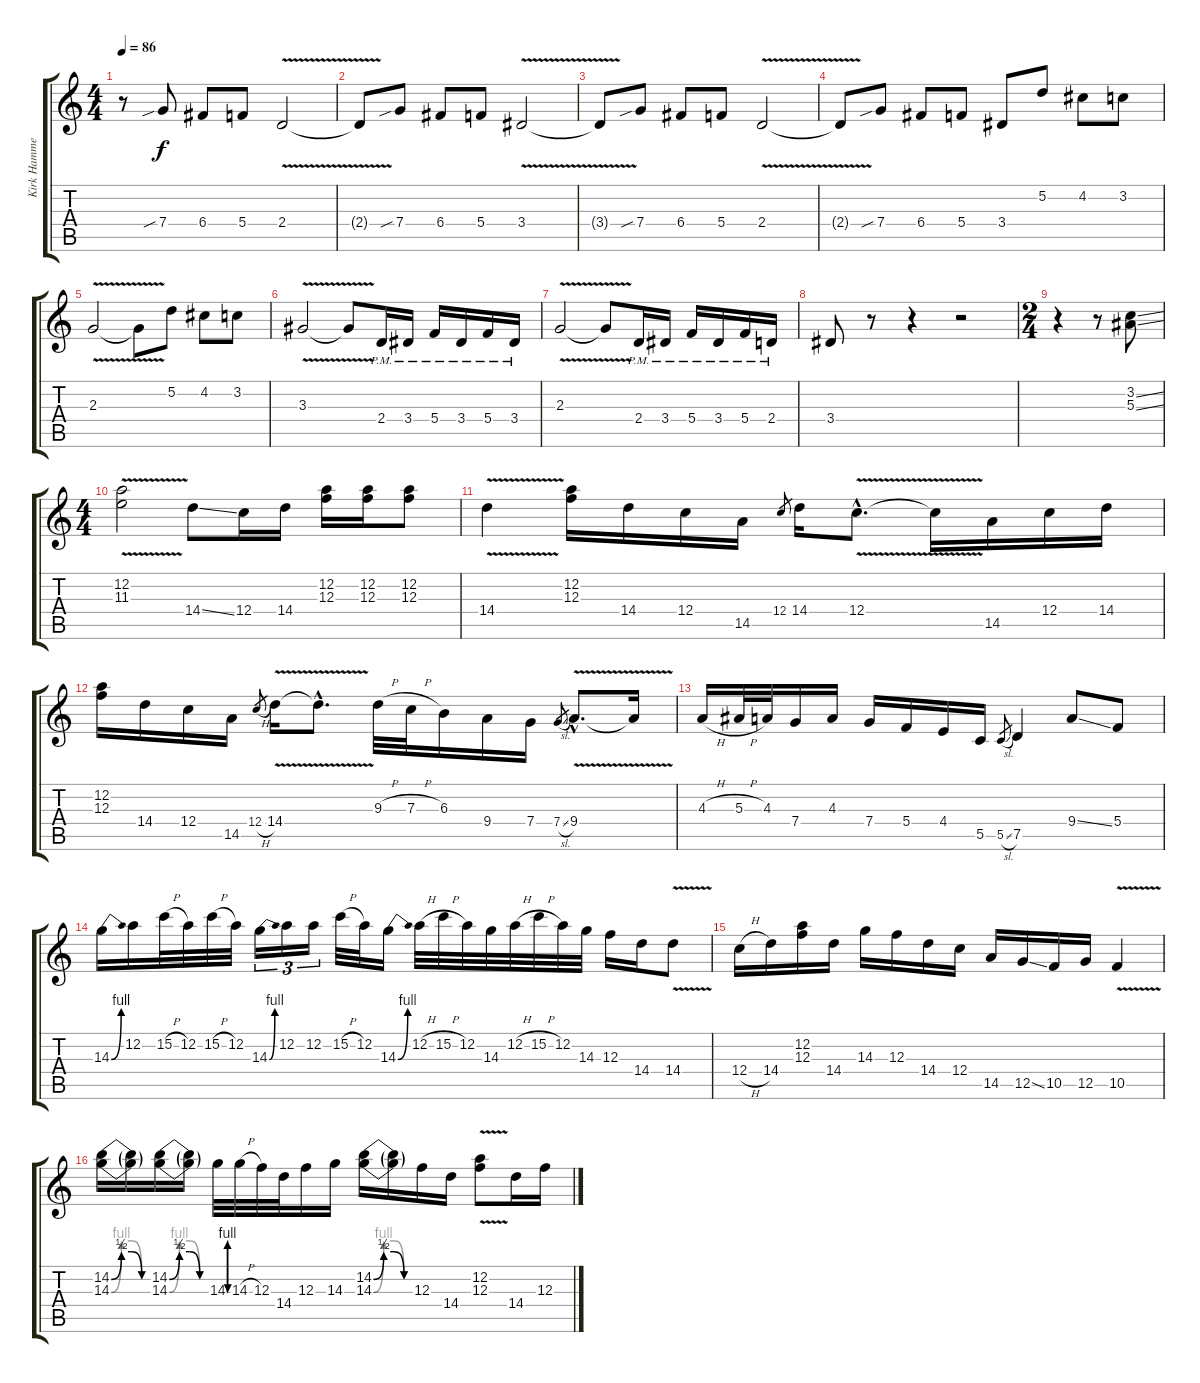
\track ("Kirk Hammett" "Kirk Hamme") {instrument distortionguitar}
\staff {score tabs}
\tuning (D4 A3 F3 C3 G2 D2) {hide}
\ts (4 4)
\tempo 86
\clef g2
\ks c
r.8{dy f} 7.4{sib}.8 6.4.8 5.4.8 2.4{v}.2 |
2.4{v t}.8 7.4{sib}.8 6.4.8 5.4.8 3.4{v}.2 |
3.4{v t}.8 7.4{sib}.8 6.4.8 5.4.8 2.4{v}.2 |
2.4{v t}.8 7.4{sib}.8 6.4.8 5.4.8 3.4.8 5.2.8 4.2.8 3.2.8 |
2.3{v}.2 2.3{v t}.8 5.2.8 4.2.8 3.2.8 |
3.3{v}.2 3.3{t}.8 2.4{pm}.16 3.4{pm}.16 5.4{pm}.16 3.4{pm}.16 5.4{pm}.16 3.4{pm}.16 |
2.3{v}.2 2.3{v t}.8 2.4{pm}.16 3.4{pm}.16 5.4{pm}.16 3.4{pm}.16 5.4{pm}.16 2.4{pm}.16 |
3.4.8 r.8 r.4 r.2 |
\ts (2 4)
r.4 r.8 (3.2{ss} 5.3{ss}).8 |
\ts (4 4)
(12.2{v} 11.3{v}).2 14.4{ss}.8 12.4.16 14.4.16 (12.2 12.3).16 (12.2 12.3).16 (12.2 12.3).8 |
14.4{v}.4 (12.2 12.3).16 14.4.16 12.4.16 14.5.16 12.4.8{gr} 14.4.16 12.4{v hac}.8{d} 12.4{v t}.16 14.5.16 12.4.16 14.4.16 |
(12.2 12.3).16 14.4.16 12.4.16 14.5.16 12.4{h}.8{gr} 14.4{v}.16 14.4{hac t}.8{d} 9.3{h}.32 7.3{h}.32 6.3.16 9.4.16 7.4.16 7.4{sl}.8{gr} 9.4{v hac}.8{d} 9.4{v t}.16 |
4.3{h}.16 5.3{h}.32 4.3.32 7.4.16 4.3.16 7.4.16 5.4.16 4.4.16 5.5.16 5.5{sl}.8{gr} 7.5.4 9.4{ss}.8 5.4.8 |
14.3{be (bend 0 0 60 4)}.16 12.2.16 15.2{h}.32 12.2.32 15.2{h}.32 12.2.32 14.3{be (bend 0 0 60 4)}.16{tu (3 2)} 12.2.16{tu (3 2)} 12.2.16{tu (3 2)} 15.2{h}.32 12.2.32 14.3{be (bend 0 0 60 4)}.16 12.2{h}.32 15.2{h}.32 12.2.32 14.3.32 12.2{h}.32 15.2{h}.32 12.2.32 14.3.32 12.3.16 14.4.16 14.4{v}.8 |
12.4{h}.16 14.4.16 (12.2 12.3).16 14.4.16 14.3.16 12.3.16 14.4.16 12.4.16 14.5.16 12.5{ss}.16 10.5.16 12.5.16 10.5{v}.4 |
(14.2{be (custom 0 0 15 2 30 2 45 0 60 0)} 14.3{be (custom 0 0 15 4 30 4 45 0 60 0)}).16 (14.2{t} 14.3{t}).16 (14.2{be (custom 0 0 15 2 30 2 45 0 60 0)} 14.3{be (custom 0 0 15 4 30 4 45 0 60 0)}).16 (14.2{t} 14.3{t}).16 14.3{be (custom 0 0 15 4 30 4 45 0 60 0)}.32 14.3{h}.32 12.3.32 14.4.32 12.3.16 14.3.16 (14.2{be (custom 0 0 15 2 30 2 45 0 60 0)} 14.3{be (custom 0 0 15 4 30 4 45 0 60 0)}).16 (14.2{t} 14.3{t}).16 12.3.16 14.4.16 (12.2{v} 12.3{v}).8 14.4.16 12.3.16
